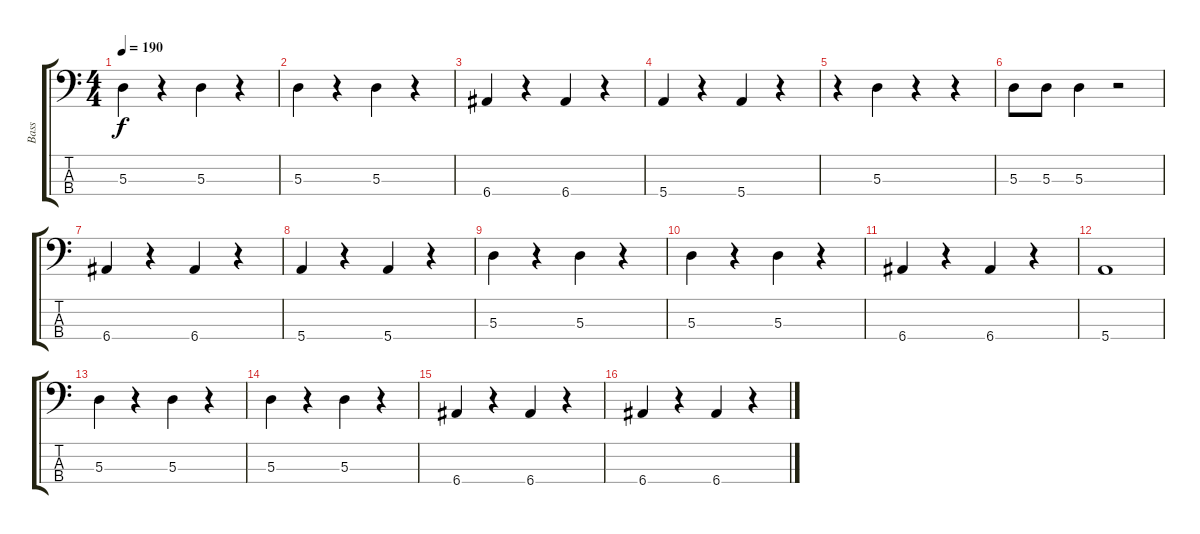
\track ("Bass" "Bass") {instrument slapbass1}
\staff {score tabs}
\tuning (G2 D2 A1 E1) {hide}
\ts (4 4)
\tempo 190
\clef f4
\ks c
5.3.4{dy f} r.4 5.3.4 r.4 |
5.3.4 r.4 5.3.4 r.4 |
6.4.4 r.4 6.4.4 r.4 |
5.4.4 r.4 5.4.4 r.4 |
r.4 5.3.4 r.4 r.4 |
5.3.8 5.3.8 5.3.4 r.2 |
6.4.4 r.4 6.4.4 r.4 |
5.4.4 r.4 5.4.4 r.4 |
5.3.4 r.4 5.3.4 r.4 |
5.3.4 r.4 5.3.4 r.4 |
6.4.4 r.4 6.4.4 r.4 |
5.4.1 |
5.3.4 r.4 5.3.4 r.4 |
5.3.4 r.4 5.3.4 r.4 |
6.4.4 r.4 6.4.4 r.4 |
6.4.4 r.4 6.4.4 r.4
